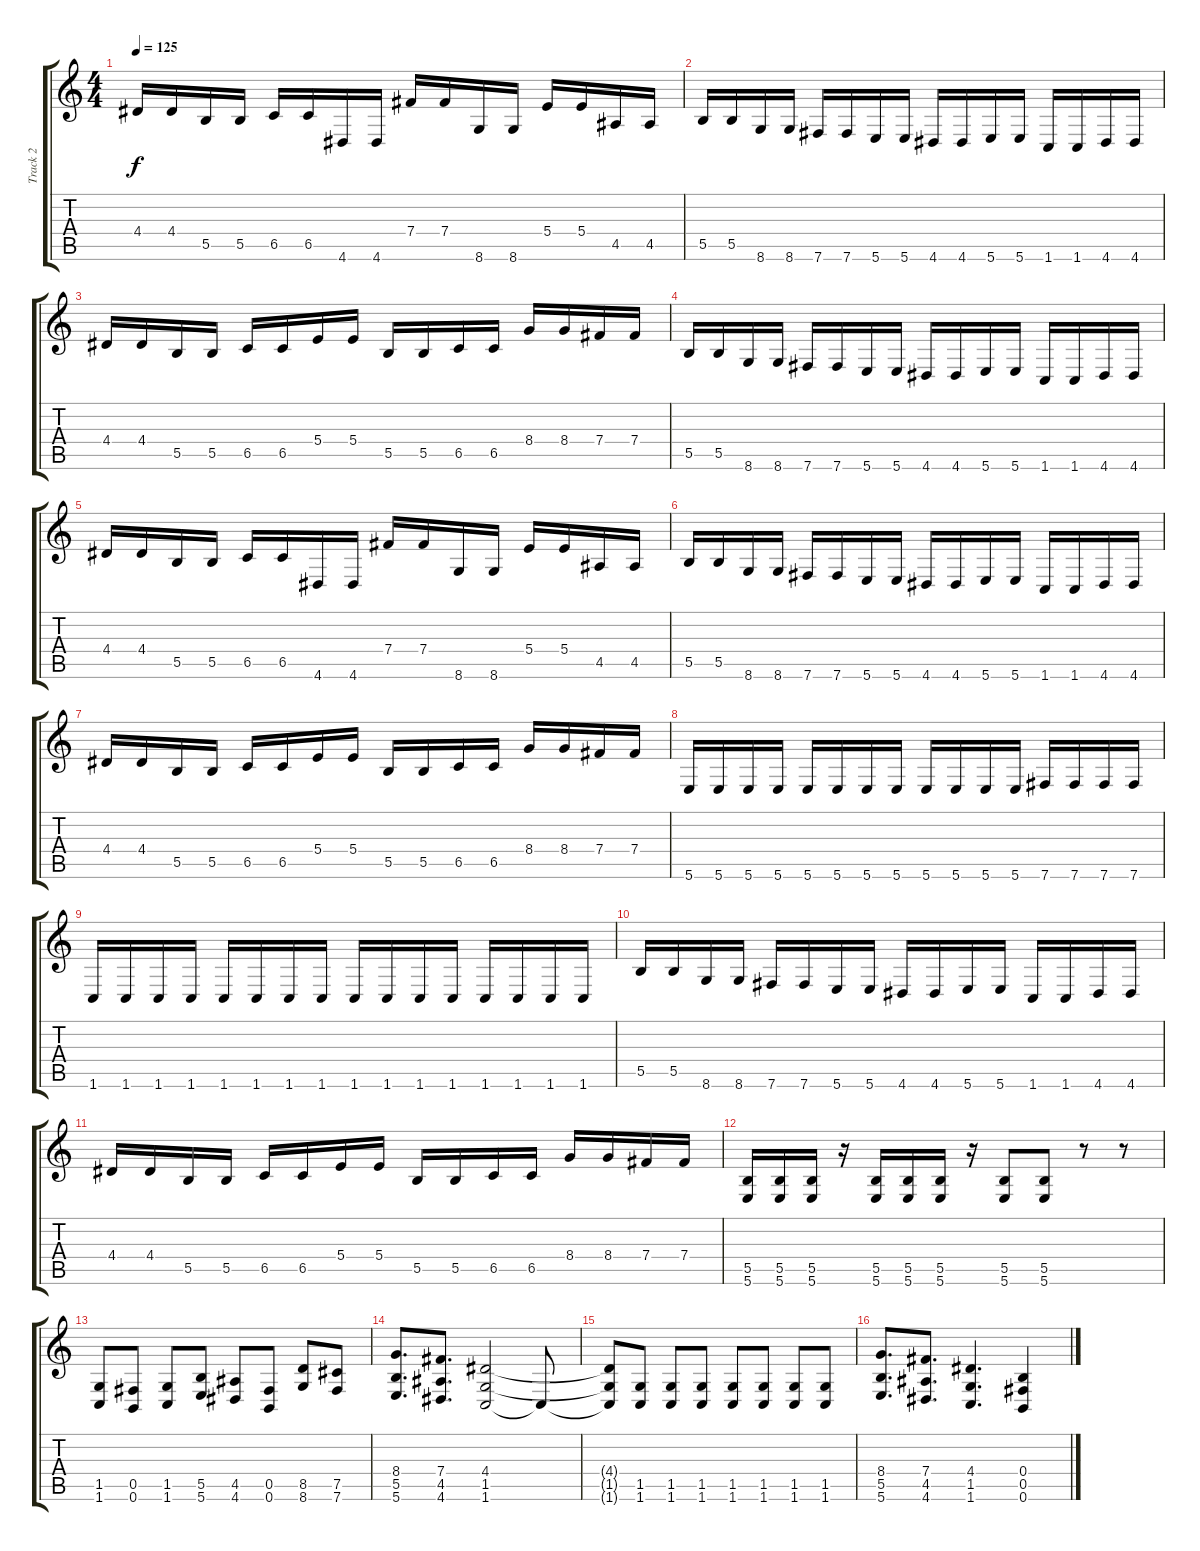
\track ("Track 2" "Track 2") {instrument distortionguitar}
\staff {score tabs}
\tuning (Db4 Ab3 E3 B2 Gb2 B1) {hide}
\ts (4 4)
\tempo 125
\clef g2
\ks c
4.4.16{dy f} 4.4.16 5.5.16 5.5.16 6.5.16 6.5.16 4.6.16 4.6.16 7.4.16 7.4.16 8.6.16 8.6.16 5.4.16 5.4.16 4.5.16 4.5.16 |
5.5.16 5.5.16 8.6.16 8.6.16 7.6.16 7.6.16 5.6.16 5.6.16 4.6.16 4.6.16 5.6.16 5.6.16 1.6.16 1.6.16 4.6.16 4.6.16 |
4.4.16 4.4.16 5.5.16 5.5.16 6.5.16 6.5.16 5.4.16 5.4.16 5.5.16 5.5.16 6.5.16 6.5.16 8.4.16 8.4.16 7.4.16 7.4.16 |
5.5.16 5.5.16 8.6.16 8.6.16 7.6.16 7.6.16 5.6.16 5.6.16 4.6.16 4.6.16 5.6.16 5.6.16 1.6.16 1.6.16 4.6.16 4.6.16 |
4.4.16 4.4.16 5.5.16 5.5.16 6.5.16 6.5.16 4.6.16 4.6.16 7.4.16 7.4.16 8.6.16 8.6.16 5.4.16 5.4.16 4.5.16 4.5.16 |
5.5.16 5.5.16 8.6.16 8.6.16 7.6.16 7.6.16 5.6.16 5.6.16 4.6.16 4.6.16 5.6.16 5.6.16 1.6.16 1.6.16 4.6.16 4.6.16 |
4.4.16 4.4.16 5.5.16 5.5.16 6.5.16 6.5.16 5.4.16 5.4.16 5.5.16 5.5.16 6.5.16 6.5.16 8.4.16 8.4.16 7.4.16 7.4.16 |
5.6.16 5.6.16 5.6.16 5.6.16 5.6.16 5.6.16 5.6.16 5.6.16 5.6.16 5.6.16 5.6.16 5.6.16 7.6.16 7.6.16 7.6.16 7.6.16 |
1.6.16 1.6.16 1.6.16 1.6.16 1.6.16 1.6.16 1.6.16 1.6.16 1.6.16 1.6.16 1.6.16 1.6.16 1.6.16 1.6.16 1.6.16 1.6.16 |
5.5.16 5.5.16 8.6.16 8.6.16 7.6.16 7.6.16 5.6.16 5.6.16 4.6.16 4.6.16 5.6.16 5.6.16 1.6.16 1.6.16 4.6.16 4.6.16 |
4.4.16 4.4.16 5.5.16 5.5.16 6.5.16 6.5.16 5.4.16 5.4.16 5.5.16 5.5.16 6.5.16 6.5.16 8.4.16 8.4.16 7.4.16 7.4.16 |
(5.5 5.6).16 (5.5 5.6).16 (5.5 5.6).16 r.16 (5.5 5.6).16 (5.5 5.6).16 (5.5 5.6).16 r.16 (5.5 5.6).8 (5.5 5.6).8 r.8 r.8 |
(1.5 1.6).8 (0.5 0.6).8 (1.5 1.6).8 (5.5 5.6).8 (4.5 4.6).8 (0.5 0.6).8 (8.5 8.6).8 (7.5 7.6).8 |
(8.4 5.5 5.6).8{d} (7.4 4.5 4.6).8{d} (4.4 1.5 1.6).2 1.6{t}.8 |
(4.4{t} 1.5{t} 1.6{t}).8 (1.5 1.6).8 (1.5 1.6).8 (1.5 1.6).8 (1.5 1.6).8 (1.5 1.6).8 (1.5 1.6).8 (1.5 1.6).8 |
(8.4 5.5 5.6).8{d} (7.4 4.5 4.6).8{d} (4.4 1.5 1.6).4{d} (0.4 0.5 0.6).4
